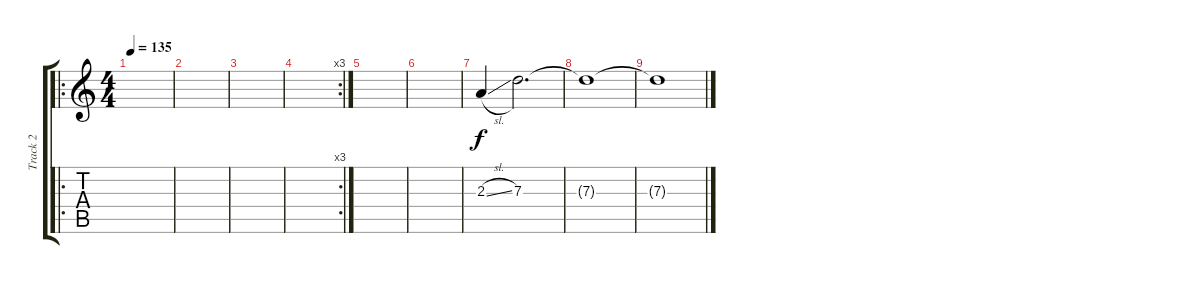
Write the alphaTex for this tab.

\track ("Track 2" "Track 2") {instrument overdrivenguitar}
\staff {score tabs}
\tuning (E4 B3 G3 D3 A2 E2) {hide}
\ro
\ts (4 4)
\tempo 135
\clef g2
\ks c
|
|
|
\rc 3
|
|
|
2.3{sl}.4 7.3.2{d} |
7.3{t}.1 |
7.3{t}.1
